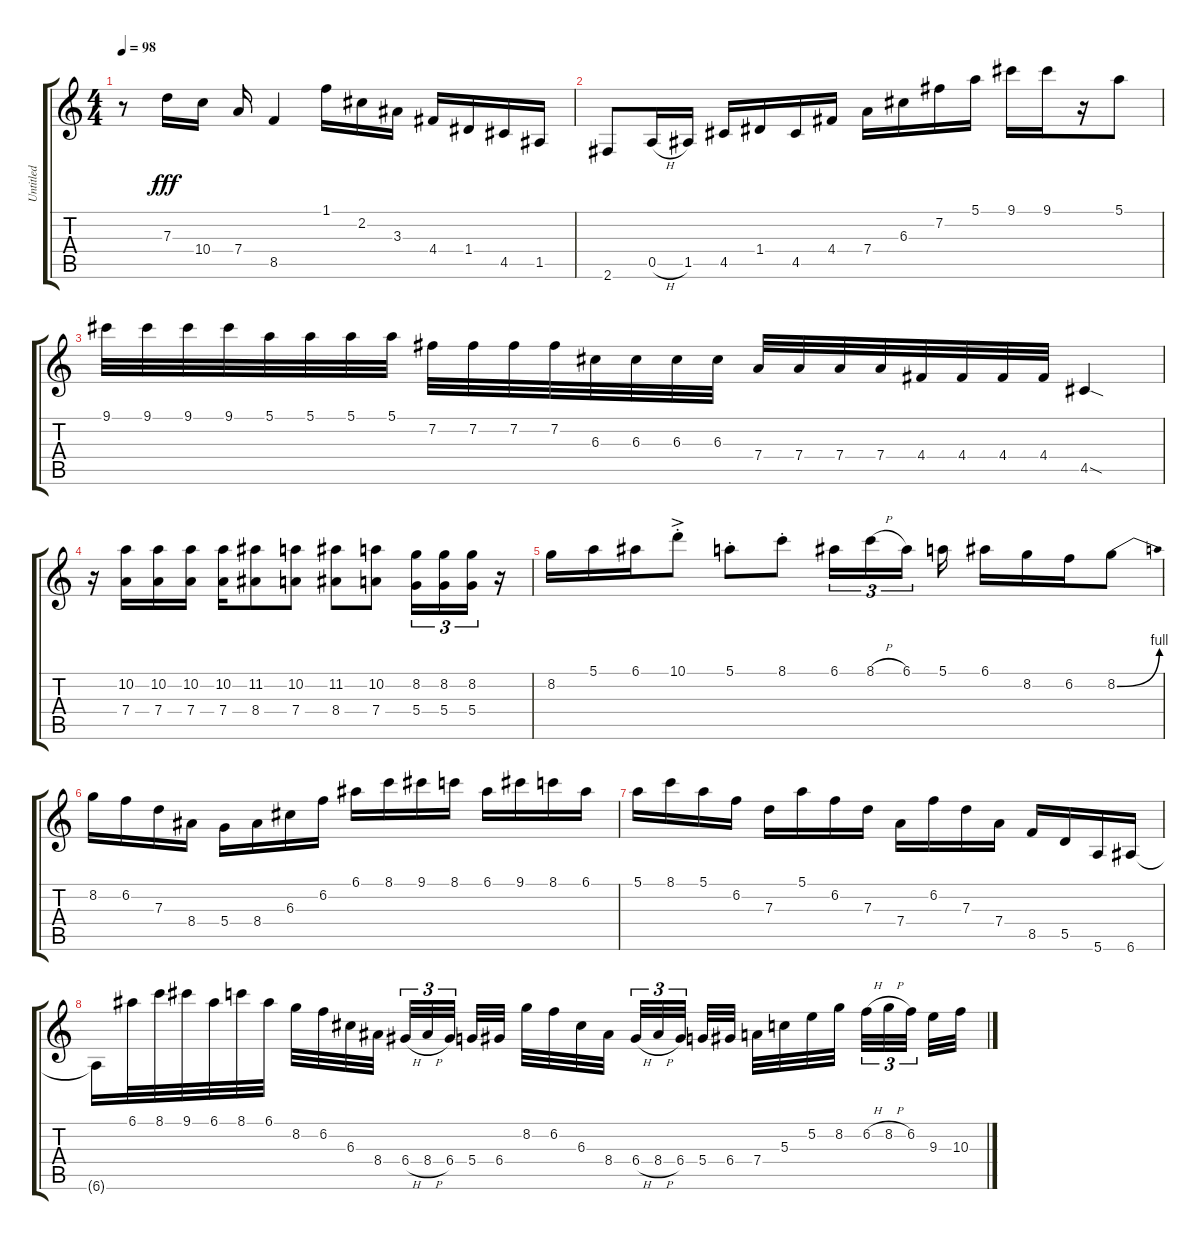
\track ("Untitled" "Untitled") {instrument acousticguitarnylon}
\staff {score tabs}
\tuning (E4 B3 G3 D3 A2 E2) {hide}
\ts (4 4)
\tempo 98
\clef g2
\ks c
r.8{dy fff} 7.3.16 10.4.16 7.4.16 8.5.4 1.1.16 2.2.16 3.3.16 4.4.16 1.4.16 4.5.16 1.5.16 |
2.6.8 0.5{h}.16 1.5.16 4.5.16 1.4.16 4.5.16 4.4.16 7.4.16 6.3.16 7.2.16 5.1.16 9.1.16 9.1.16 r.16 5.1.8 |
9.1.32 9.1.32 9.1.32 9.1.32 5.1.32 5.1.32 5.1.32 5.1.32 7.2.32 7.2.32 7.2.32 7.2.32 6.3.32 6.3.32 6.3.32 6.3.32 7.4.32 7.4.32 7.4.32 7.4.32 4.4.32 4.4.32 4.4.32 4.4.32 4.5{sod}.4 |
r.16 (10.2 7.4).16 (10.2 7.4).16 (10.2 7.4).16 (10.2 7.4).16 (11.2 8.4).8 (10.2 7.4).8 (11.2 8.4).8 (10.2 7.4).8 (8.2 5.4).16{tu (3 2)} (8.2 5.4).16{tu (3 2)} (8.2 5.4).16{tu (3 2)} r.16 |
8.2.16 5.1.16 6.1.16 10.1{ac st}.8 5.1{st}.8 8.1{st}.8 6.1.16{tu (3 2)} 8.1{h}.16{tu (3 2)} 6.1.16{tu (3 2) beam splitsecondary} 5.1.16 6.1.16 8.2.16 6.2.16 8.2{be (bend 0 0 60 4)}.8 |
8.2.16 6.2.16 7.3.16 8.4.16 5.4.16 8.4.16 6.3.16 6.2.16 6.1.16 8.1.16 9.1.16 8.1.16 6.1.16 9.1.16 8.1.16 6.1.16 |
5.1.16 8.1.16 5.1.16 6.2.16 7.3.16 5.1.16 6.2.16 7.3.16 7.4.16 6.2.16 7.3.16 7.4.16 8.5.16 5.5.16 5.6.16 6.6.16 |
6.6{t}.16 6.1.32 8.1.32 9.1.32 6.1.32 8.1.32 6.1.32 8.2.32 6.2.32 6.3.32 8.4.32{beam splitsecondary} 6.4{h}.32{tu (3 2)} 8.4{h}.32{tu (3 2)} 6.4.32{tu (3 2) beam splitsecondary} 5.4.32 6.4.32 8.2.32 6.2.32 6.3.32 8.4.32{beam splitsecondary} 6.4{h}.32{tu (3 2)} 8.4{h}.32{tu (3 2)} 6.4.32{tu (3 2) beam splitsecondary} 5.4.32 6.4.32 7.4.32 5.3.32 5.2.32 8.2.32{beam splitsecondary} 6.2{h}.32{tu (3 2)} 8.2{h}.32{tu (3 2)} 6.2.32{tu (3 2) beam splitsecondary} 9.3.32 10.3.32
